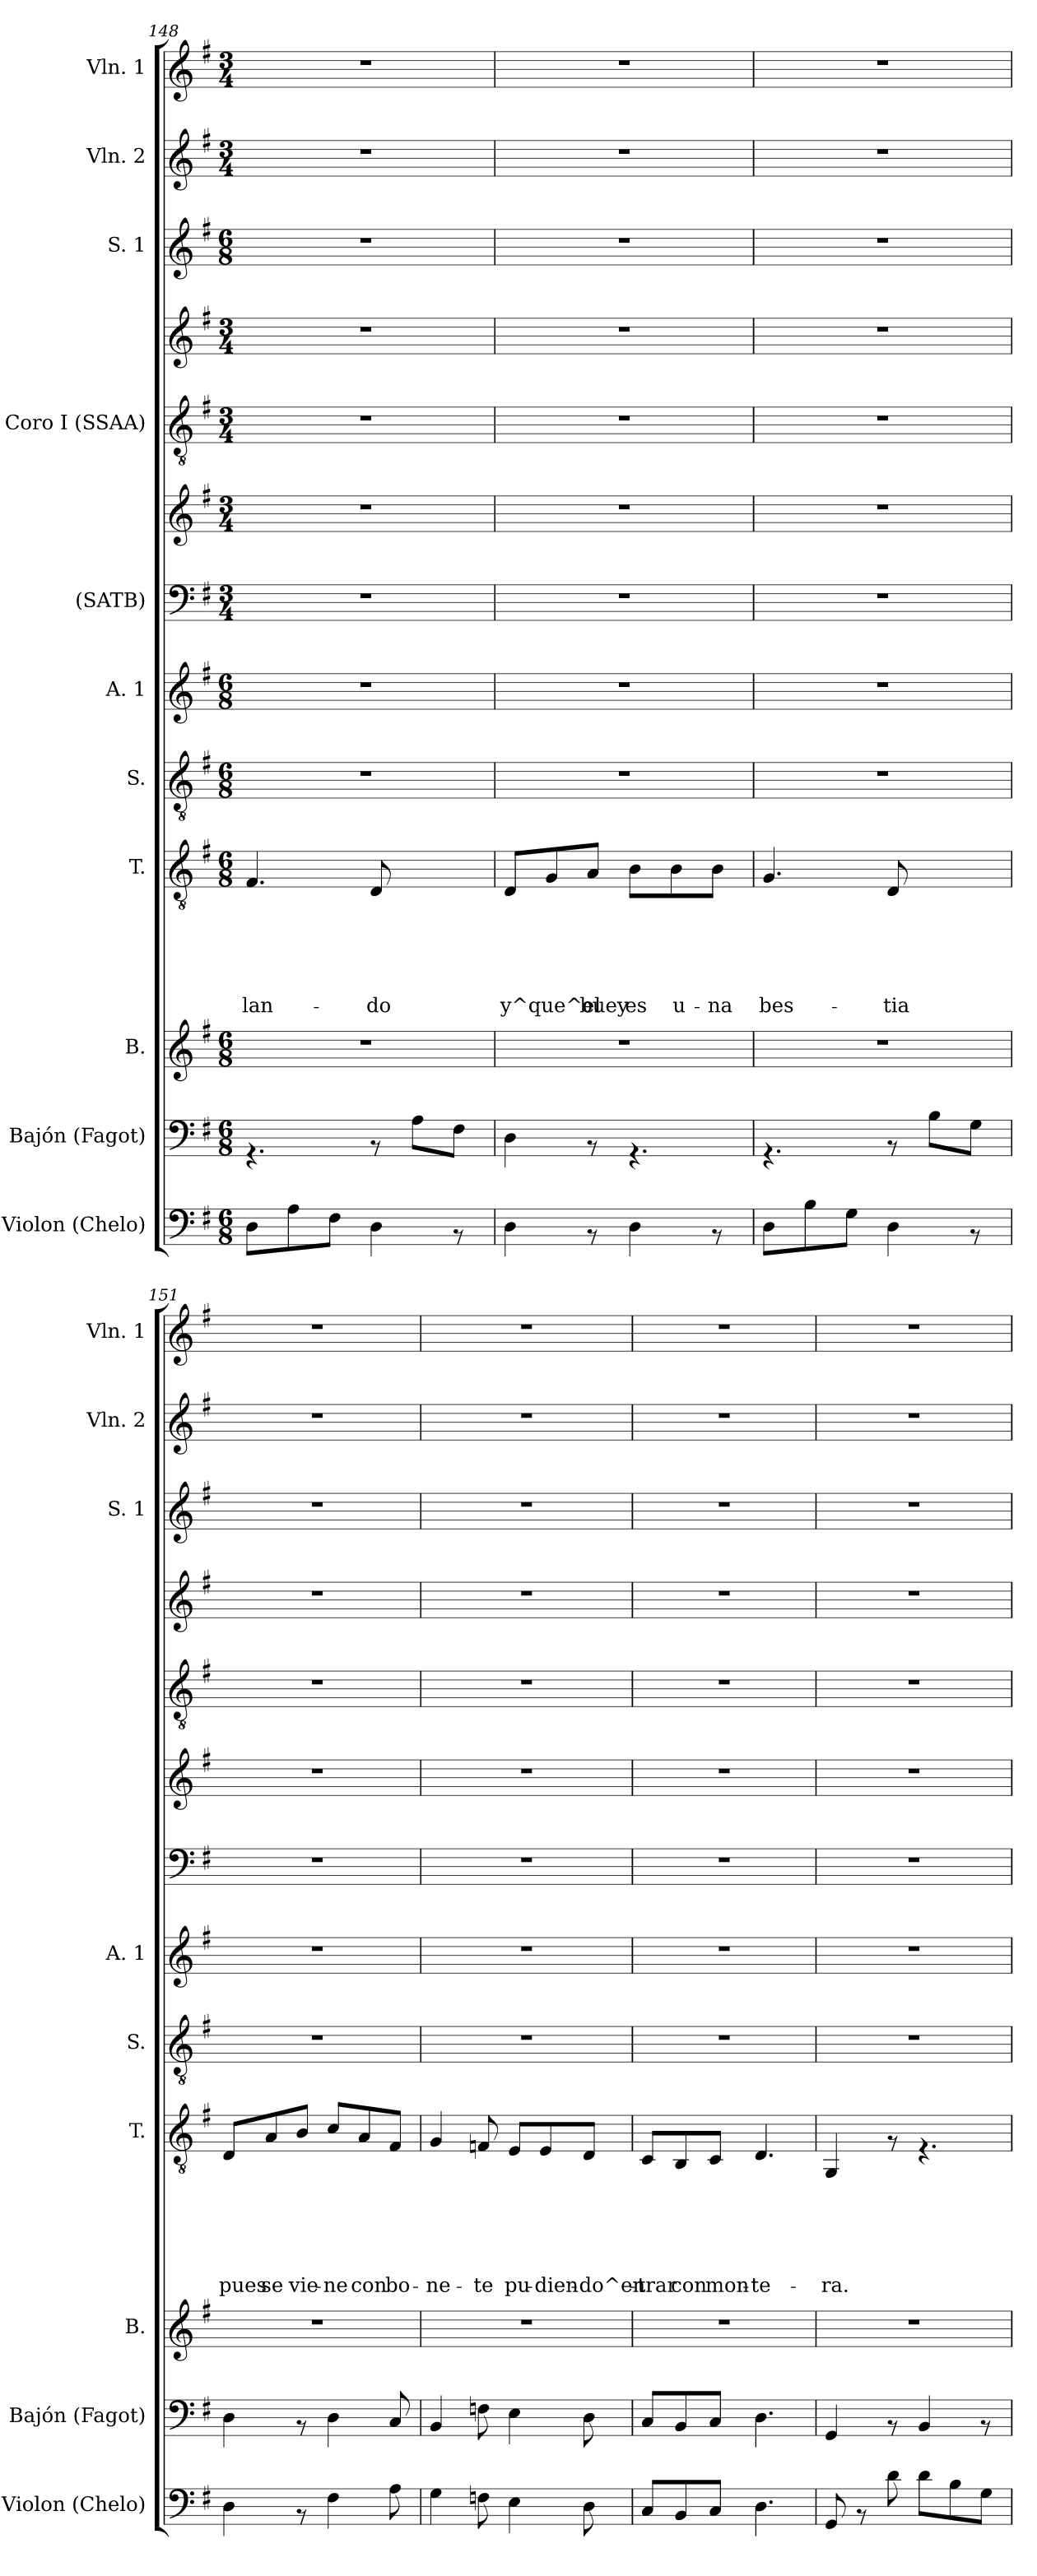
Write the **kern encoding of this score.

**kern	**kern	**kern	**kern	**text	**text	**text	**text	**text	**text	**kern	**kern	**kern	**kern	**kern	**kern	**kern	**kern	**kern
*part11	*part10	*part9	*part8	*part8	*part8	*part8	*part8	*part8	*part8	*part7	*part6	*part5	*part5	*part4	*part4	*part3	*part2	*part1
*staff13	*staff12	*staff11	*staff10	*staff10	*staff10	*staff10	*staff10	*staff10	*staff10	*staff9	*staff8	*staff7	*staff6	*staff5	*staff4	*staff3	*staff2	*staff1
*I"Violon (Chelo)	*I"Bajón (Fagot)	*I"B.	*I"T.	*	*	*	*	*	*	*I"S.	*I"A. 1	*I"(SATB)	*	*I"Coro I (SSAA)	*	*I"S. 1	*I"Vln. 2	*I"Vln. 1
*I'Violon (Chelo)	*I'Bajón (Fagot)	*I'B.	*I'T.	*	*	*	*	*	*	*I'S.	*I'A. 1	*	*	*	*	*I'S. 1	*I'Vln. 2	*I'Vln. 1
*clefF4	*clefF4	*clefG2	*clefGv2	*	*	*	*	*	*	*clefGv2	*clefG2	*clefF4	*clefG2	*clefGv2	*clefG2	*clefG2	*clefG2	*clefG2
*k[f#]	*k[f#]	*k[f#]	*k[f#]	*	*	*	*	*	*	*k[f#]	*k[f#]	*k[f#]	*k[f#]	*k[f#]	*k[f#]	*k[f#]	*k[f#]	*k[f#]
*G:	*G:	*G:	*G:	*	*	*	*	*	*	*G:	*G:	*G:	*G:	*G:	*G:	*G:	*G:	*G:
*M6/8	*M6/8	*M6/8	*M6/8	*	*	*	*	*	*	*M6/8	*M6/8	*M3/4	*M3/4	*M3/4	*M3/4	*M6/8	*M3/4	*M3/4
=148	=148	=148	=148	=148	=148	=148	=148	=148	=148	=148	=148	=148	=148	=148	=148	=148	=148	=148
!	!	!	!	!	!	!	!	!	!LO:LY:b	!	!	!	!	!	!	!	!	!
8D\L	4.rAA	2.r	4.F#/	.	.	.	.	.	-lan-	2.r	2.r	2.r	2.r	2.r	2.r	2.r	2.r	2.r
8A\	.	.	.	.	.	.	.	.	.	.	.	.	.	.	.	.	.	.
8F#\J	.	.	.	.	.	.	.	.	.	.	.	.	.	.	.	.	.	.
!	!	!	!	!	!	!	!	!	!LO:LY:b	!	!	!	!	!	!	!	!	!
4D\	8rAA	.	8D/	.	.	.	.	.	-do	.	.	.	.	.	.	.	.	.
.	8A\L	.	4ryy	.	.	.	.	.	.	.	.	.	.	.	.	.	.	.
8rAA	8F#\J	.	.	.	.	.	.	.	.	.	.	.	.	.	.	.	.	.
=149	=149	=149	=149	=149	=149	=149	=149	=149	=149	=149	=149	=149	=149	=149	=149	=149	=149	=149
!	!	!	!	!	!	!	!	!	!LO:LY:b	!	!	!	!	!	!	!	!	!
4D\	4D\	2.r	8D/L	.	.	.	.	.	y^que^el	2.r	2.r	2.r	2.r	2.r	2.r	2.r	2.r	2.r
.	.	.	8G/	.	.	.	.	.	.	.	.	.	.	.	.	.	.	.
!	!	!	!	!	!	!	!	!	!LO:LY:b	!	!	!	!	!	!	!	!	!
8rAA	8rAA	.	8A/J	.	.	.	.	.	buey	.	.	.	.	.	.	.	.	.
!	!	!	!	!	!	!	!	!	!LO:LY:b	!	!	!	!	!	!	!	!	!
4D\	4.rAA	.	8B\L	.	.	.	.	.	es	.	.	.	.	.	.	.	.	.
!	!	!	!	!	!	!	!	!	!LO:LY:b	!	!	!	!	!	!	!	!	!
.	.	.	8B\	.	.	.	.	.	u-	.	.	.	.	.	.	.	.	.
!	!	!	!	!	!	!	!	!	!LO:LY:b	!	!	!	!	!	!	!	!	!
8rAA	.	.	8B\J	.	.	.	.	.	-na	.	.	.	.	.	.	.	.	.
=150	=150	=150	=150	=150	=150	=150	=150	=150	=150	=150	=150	=150	=150	=150	=150	=150	=150	=150
!	!	!	!	!	!	!	!	!	!LO:LY:b	!	!	!	!	!	!	!	!	!
8D\L	4.rAA	2.r	4.G/	.	.	.	.	.	bes-	2.r	2.r	2.r	2.r	2.r	2.r	2.r	2.r	2.r
8B\	.	.	.	.	.	.	.	.	.	.	.	.	.	.	.	.	.	.
8G\J	.	.	.	.	.	.	.	.	.	.	.	.	.	.	.	.	.	.
!	!	!	!	!	!	!	!	!	!LO:LY:b	!	!	!	!	!	!	!	!	!
4D\	8rAA	.	8D/	.	.	.	.	.	-tia	.	.	.	.	.	.	.	.	.
.	8B\L	.	4ryy	.	.	.	.	.	.	.	.	.	.	.	.	.	.	.
8rAA	8G\J	.	.	.	.	.	.	.	.	.	.	.	.	.	.	.	.	.
!!LO:LB:g=z
=151	=151	=151	=151	=151	=151	=151	=151	=151	=151	=151	=151	=151	=151	=151	=151	=151	=151	=151
!	!	!	!	!	!	!	!	!	!LO:LY:b	!	!	!	!	!	!	!	!	!
4D\	4D\	2.r	8D/L	.	.	.	.	.	pues	2.r	2.r	2.r	2.r	2.r	2.r	2.r	2.r	2.r
!	!	!	!	!	!	!	!	!	!LO:LY:b	!	!	!	!	!	!	!	!	!
.	.	.	8A/	.	.	.	.	.	se	.	.	.	.	.	.	.	.	.
!	!	!	!	!	!	!	!	!	!LO:LY:b	!	!	!	!	!	!	!	!	!
8rAA	8rAA	.	8B/J	.	.	.	.	.	vie-	.	.	.	.	.	.	.	.	.
!	!	!	!	!	!	!	!	!	!LO:LY:b	!	!	!	!	!	!	!	!	!
4F#\	4D\	.	8c/L	.	.	.	.	.	-ne	.	.	.	.	.	.	.	.	.
!	!	!	!	!	!	!	!	!	!LO:LY:b	!	!	!	!	!	!	!	!	!
.	.	.	8A/	.	.	.	.	.	con	.	.	.	.	.	.	.	.	.
!	!	!	!	!	!	!	!	!	!LO:LY:b	!	!	!	!	!	!	!	!	!
8A\	8C/	.	8F#/J	.	.	.	.	.	bo-	.	.	.	.	.	.	.	.	.
=152	=152	=152	=152	=152	=152	=152	=152	=152	=152	=152	=152	=152	=152	=152	=152	=152	=152	=152
!	!	!	!	!	!	!	!	!	!LO:LY:b	!	!	!	!	!	!	!	!	!
4G\	4BB/	2.r	4G/	.	.	.	.	.	-ne-	2.r	2.r	2.r	2.r	2.r	2.r	2.r	2.r	2.r
!	!	!	!	!	!	!	!	!	!LO:LY:b	!	!	!	!	!	!	!	!	!
8Fn\	8Fn\	.	8Fn/	.	.	.	.	.	-te	.	.	.	.	.	.	.	.	.
!	!	!	!	!	!	!	!	!	!LO:LY:b	!	!	!	!	!	!	!	!	!
4E\	4E\	.	8E/L	.	.	.	.	.	pu-	.	.	.	.	.	.	.	.	.
!	!	!	!	!	!	!	!	!	!LO:LY:b	!	!	!	!	!	!	!	!	!
.	.	.	8E/	.	.	.	.	.	-dien-	.	.	.	.	.	.	.	.	.
!	!	!	!	!	!	!	!	!	!LO:LY:b	!	!	!	!	!	!	!	!	!
8D\	8D\	.	8D/J	.	.	.	.	.	-do^en-	.	.	.	.	.	.	.	.	.
=153	=153	=153	=153	=153	=153	=153	=153	=153	=153	=153	=153	=153	=153	=153	=153	=153	=153	=153
!	!	!	!	!	!	!	!	!	!LO:LY:b	!	!	!	!	!	!	!	!	!
8C/L	8C/L	2.r	8C/L	.	.	.	.	.	-trar	2.r	2.r	2.r	2.r	2.r	2.r	2.r	2.r	2.r
!	!	!	!	!	!	!	!	!	!LO:LY:b	!	!	!	!	!	!	!	!	!
8BB/	8BB/	.	8BB/	.	.	.	.	.	con	.	.	.	.	.	.	.	.	.
!	!	!	!	!	!	!	!	!	!LO:LY:b	!	!	!	!	!	!	!	!	!
8C/J	8C/J	.	8C/J	.	.	.	.	.	mon-	.	.	.	.	.	.	.	.	.
!	!	!	!	!	!	!	!	!	!LO:LY:b	!	!	!	!	!	!	!	!	!
4.D\	4.D\	.	4.D/	.	.	.	.	.	-te-	.	.	.	.	.	.	.	.	.
=154	=154	=154	=154	=154	=154	=154	=154	=154	=154	=154	=154	=154	=154	=154	=154	=154	=154	=154
!	!	!	!	!	!	!	!	!	!LO:LY:b	!	!	!	!	!	!	!	!	!
8GG/	4GG/	2.r	4GG/	.	.	.	.	.	-ra.	2.r	2.r	2.r	2.r	2.r	2.r	2.r	2.r	2.r
8rAA	.	.	.	.	.	.	.	.	.	.	.	.	.	.	.	.	.	.
8d\	8rAA	.	8rF	.	.	.	.	.	.	.	.	.	.	.	.	.	.	.
8d\L	4BB/	.	4.rF	.	.	.	.	.	.	.	.	.	.	.	.	.	.	.
8B\	.	.	.	.	.	.	.	.	.	.	.	.	.	.	.	.	.	.
8G\J	8rAA	.	.	.	.	.	.	.	.	.	.	.	.	.	.	.	.	.
=	=	=	=	=	=	=	=	=	=	=	=	=	=	=	=	=	=	=
*-	*-	*-	*-	*-	*-	*-	*-	*-	*-	*-	*-	*-	*-	*-	*-	*-	*-	*-
